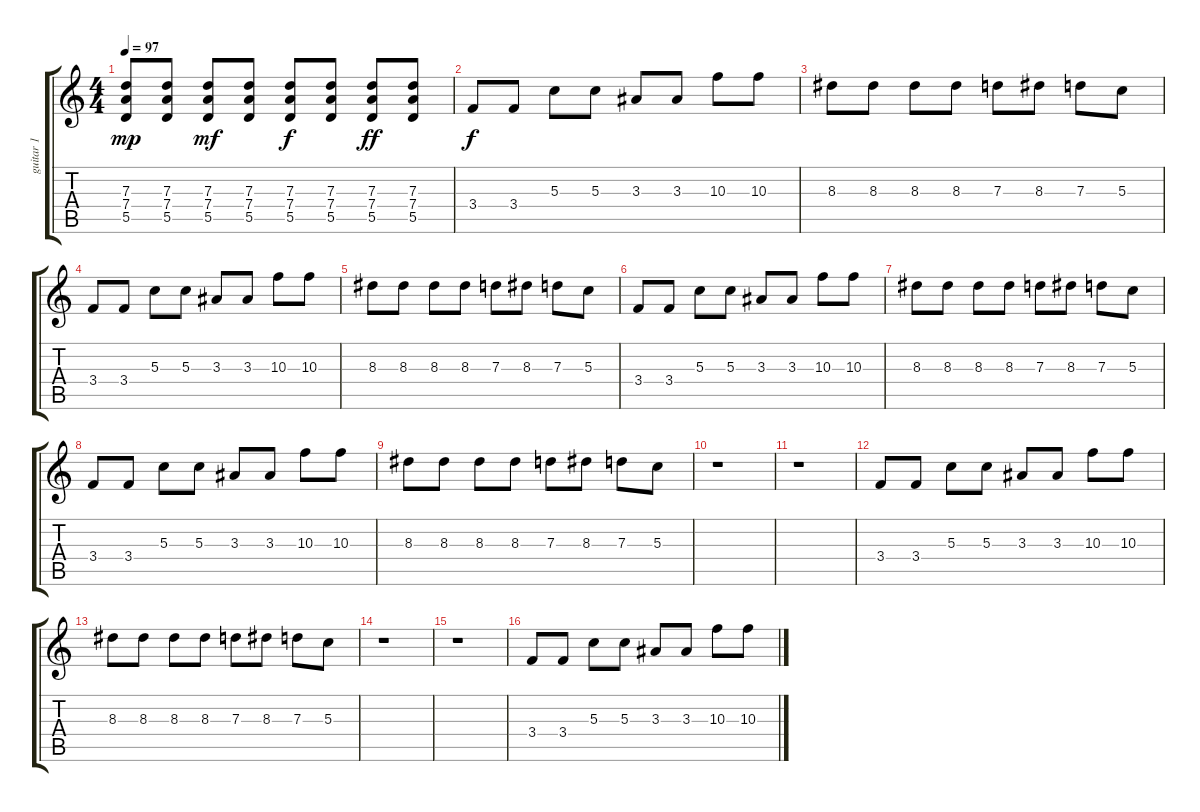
\track ("guitar 1" "guitar 1") {instrument electricguitarclean}
\staff {score tabs}
\tuning (E4 B3 G3 D3 A2 E2) {hide}
\ts (4 4)
\tempo 97
\clef g2
\ks c
(7.3 7.4 5.5).8{dy mp} (7.3 7.4 5.5).8 (7.3 7.4 5.5).8{dy mf} (7.3 7.4 5.5).8 (7.3 7.4 5.5).8{dy f} (7.3 7.4 5.5).8 (7.3 7.4 5.5).8{dy ff} (7.3 7.4 5.5).8 |
3.4.8{dy f} 3.4.8 5.3.8 5.3.8 3.3.8 3.3.8 10.3.8 10.3.8 |
8.3.8 8.3.8 8.3.8 8.3.8 7.3.8 8.3.8 7.3.8 5.3.8 |
3.4.8 3.4.8 5.3.8 5.3.8 3.3.8 3.3.8 10.3.8 10.3.8 |
8.3.8 8.3.8 8.3.8 8.3.8 7.3.8 8.3.8 7.3.8 5.3.8 |
3.4.8 3.4.8 5.3.8 5.3.8 3.3.8 3.3.8 10.3.8 10.3.8 |
8.3.8 8.3.8 8.3.8 8.3.8 7.3.8 8.3.8 7.3.8 5.3.8 |
3.4.8 3.4.8 5.3.8 5.3.8 3.3.8 3.3.8 10.3.8 10.3.8 |
8.3.8 8.3.8 8.3.8 8.3.8 7.3.8 8.3.8 7.3.8 5.3.8 |
r.1 |
r.1 |
3.4.8 3.4.8 5.3.8 5.3.8 3.3.8 3.3.8 10.3.8 10.3.8 |
8.3.8 8.3.8 8.3.8 8.3.8 7.3.8 8.3.8 7.3.8 5.3.8 |
r.1 |
r.1 |
3.4.8 3.4.8 5.3.8 5.3.8 3.3.8 3.3.8 10.3.8 10.3.8
